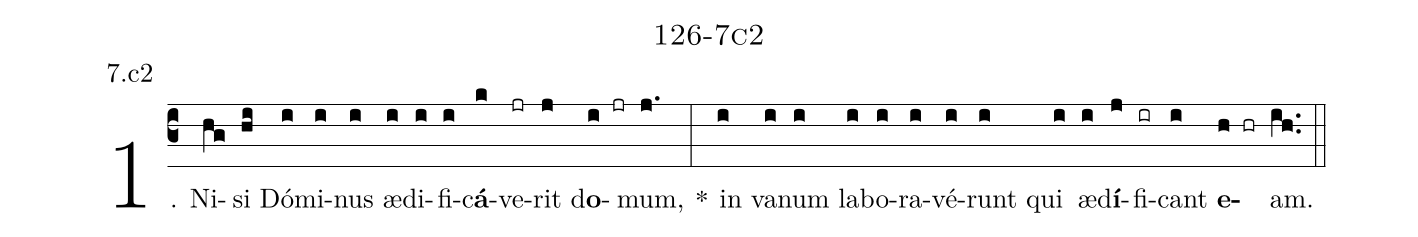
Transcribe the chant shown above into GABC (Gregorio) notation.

name: 126-7c2;
annotation: 7.c2;
%%
(c3)1. Ni(hg)si(hi) Dó(i)mi(i)nus(i) æ(i)di(i)fi(i)c<b>á</b>(k)ve(jr)rit(j) d<b>o</b>(i jr)mum,(j.) *(:) in(i) va(i)num(i) la(i)bo(i)ra(i)vé(i)runt(i) qui(i) æ(i)d<b>í</b>(j)fi(ir)cant(i) <b>e</b>(h hr)am.(ih..) (::)
